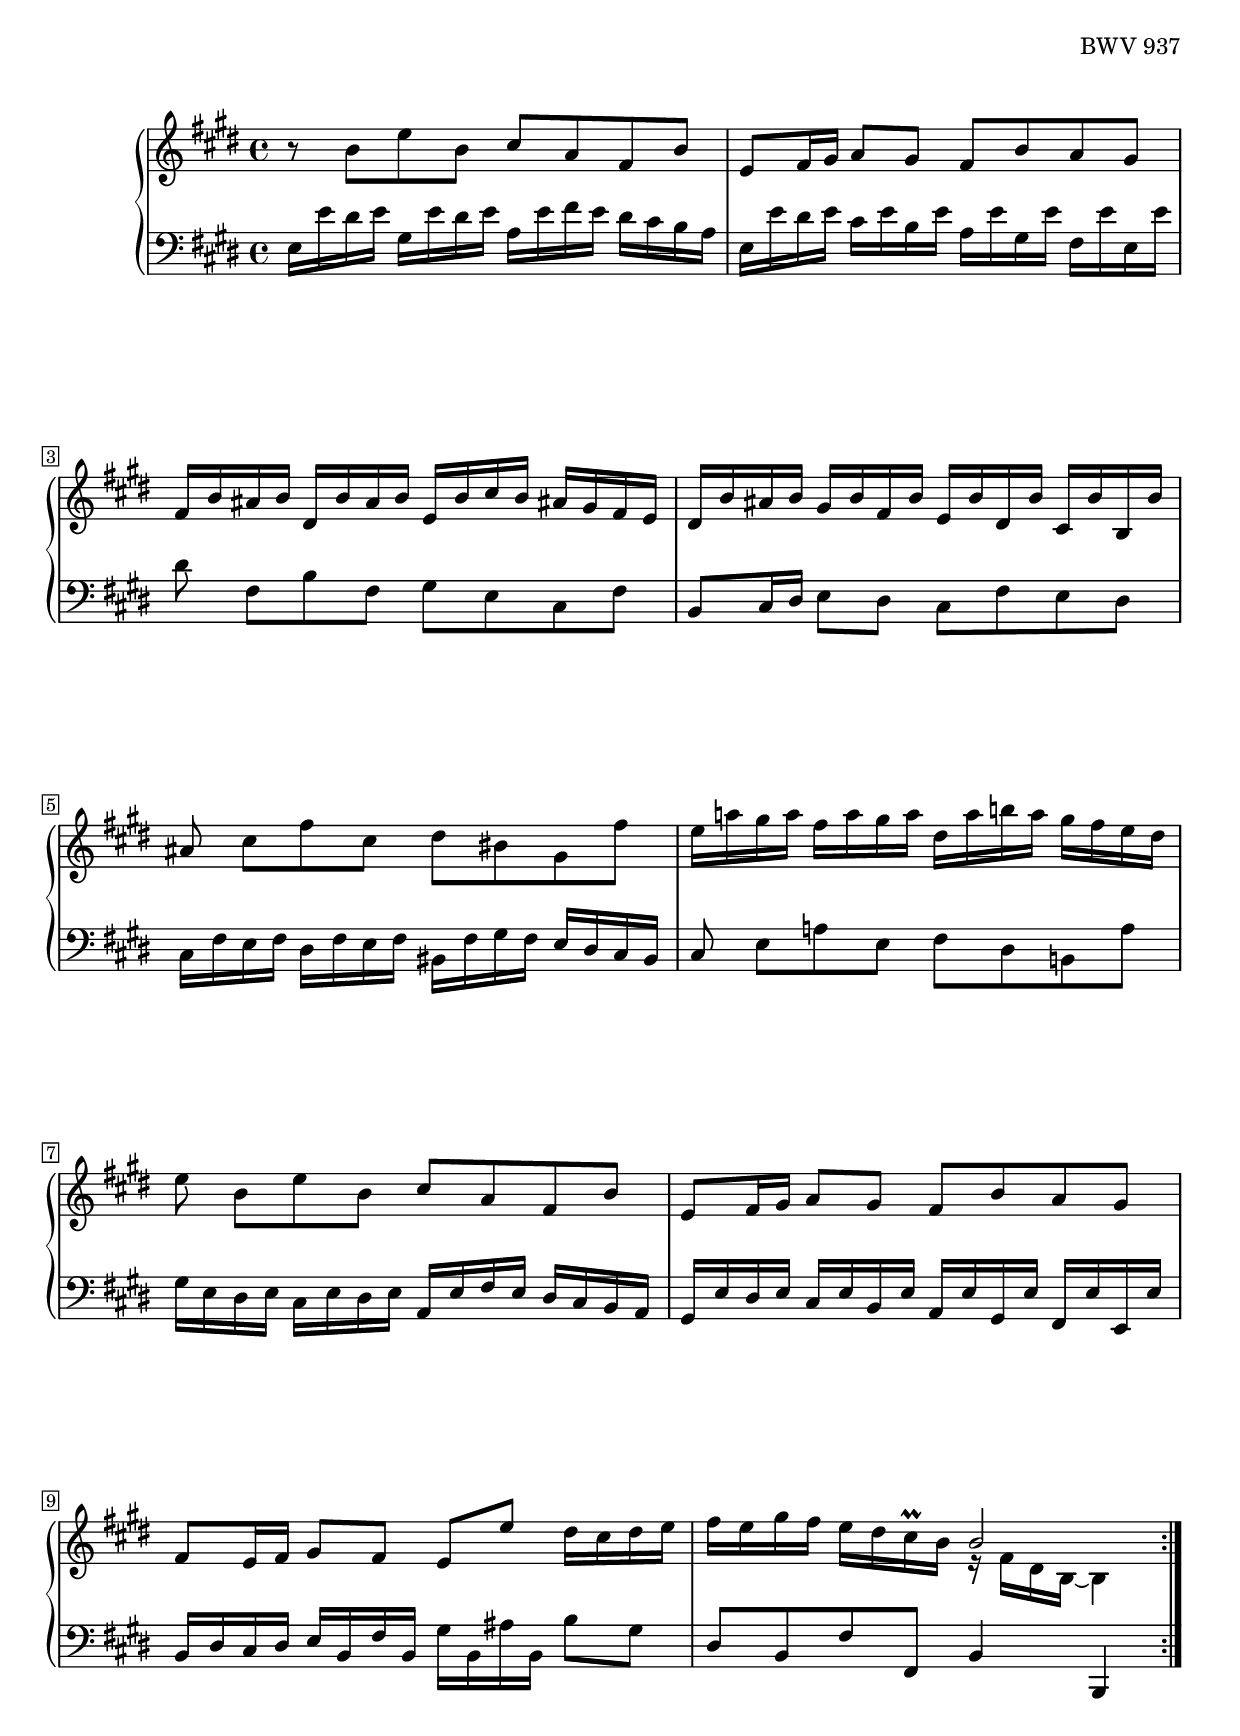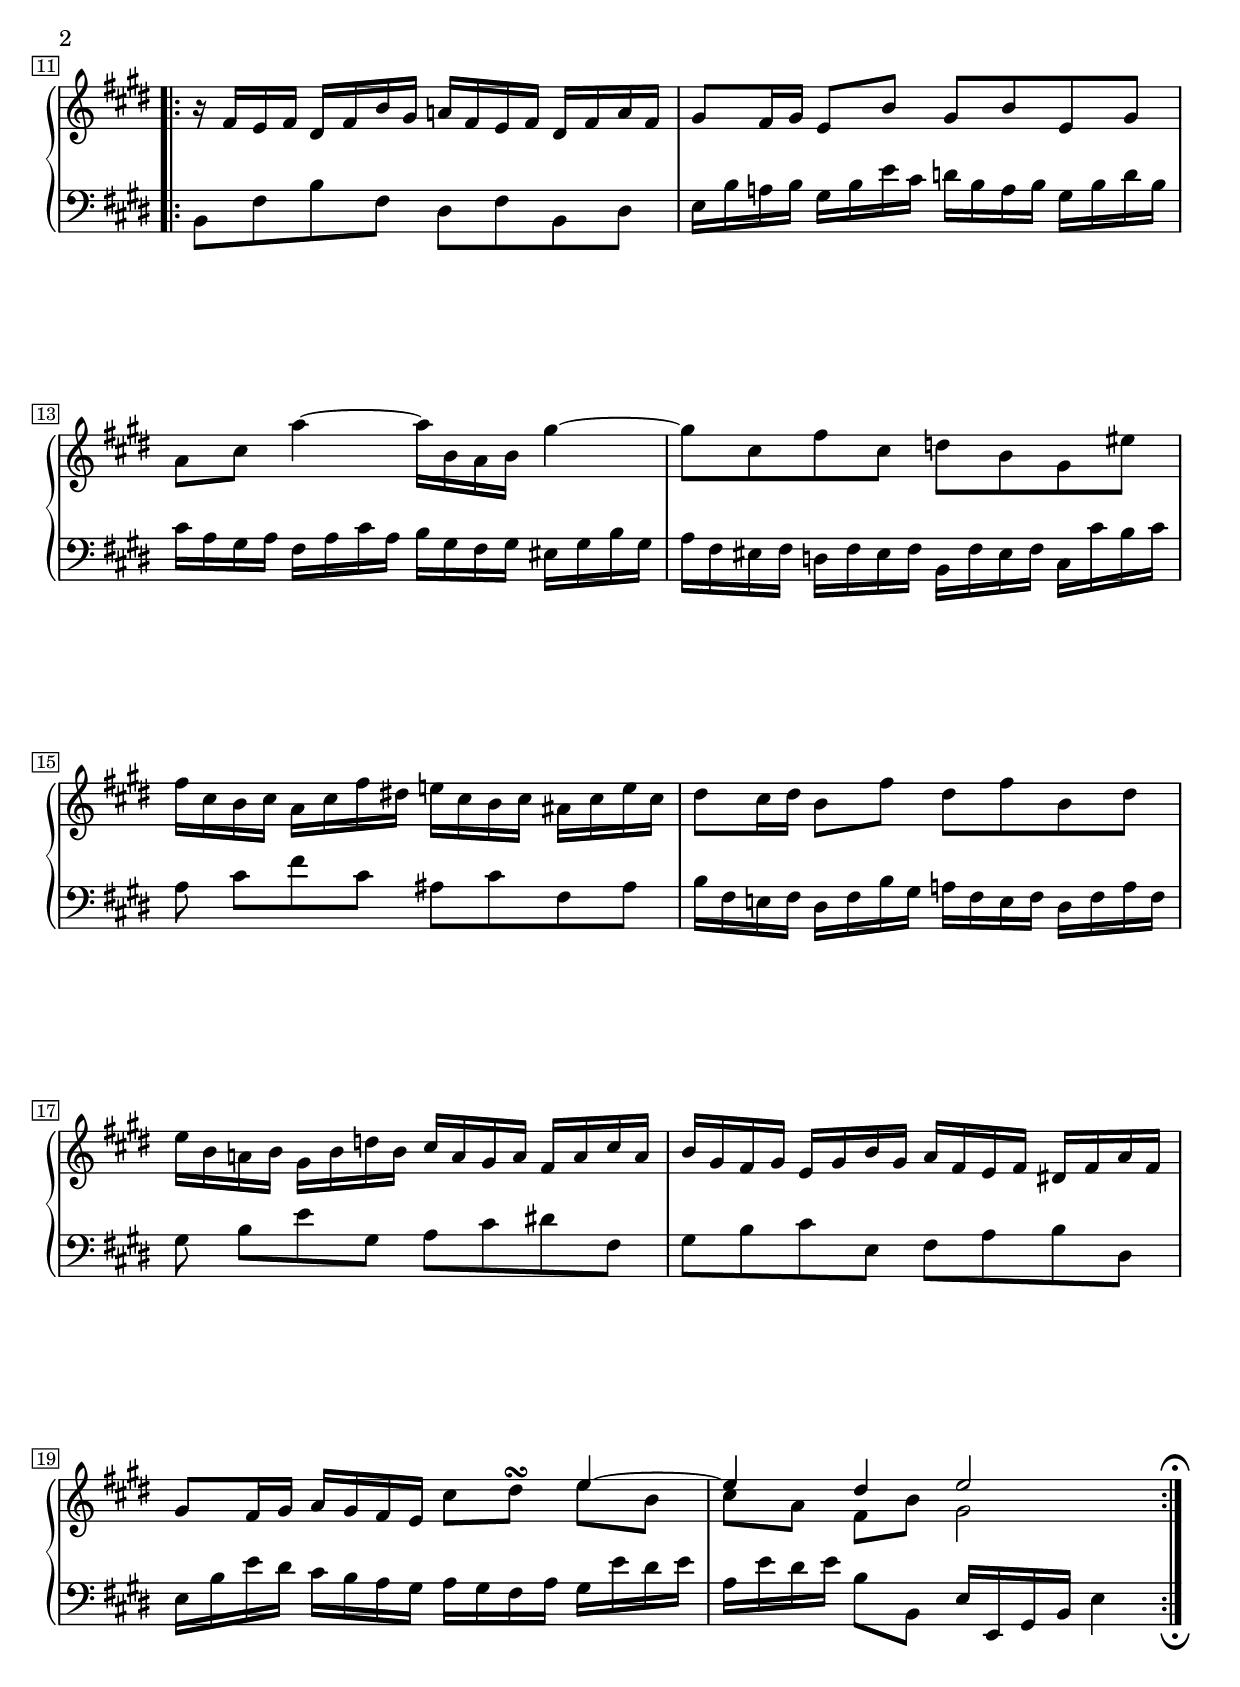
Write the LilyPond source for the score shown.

Global = {
  \key e \major
  \time 4/4
  \include "../global.ly"
}

Sopran = \context Voice = "one" \relative c'' {
  \voiceOne
  \override Rest.staff-position = #0
  \stemNeutral
  \repeat volta 2 {
  %1
  | r8 b[ e b] \stemUp cis[ a fis b]
  | e,[ fis16 gis] a8 gis fis[ b a gis]
  | fis16[ b ais b] dis,[ b' ais b] e,[ b' cis b] ais![ gis fis e]
  | dis[ b' ais b] gis[ b fis b] e,[ b' dis, b'] cis,[ b' b, b']
  %5
  | ais8 \stemDown cis[ fis cis] dis[ bis gis fis']
  | e16[ a! gis a] fis[ a gis a] dis,[ a' b! a] gis[ fis e dis]
  | e8 b[ e b] \stemUp cis[ a fis b]
  | e,[ fis16 gis] a8[ gis] fis[ b a gis]
  | \stemNeutral fis[ e16 fis] gis8[ fis] e[ e'] dis16[ cis dis e]
  %10
  | fis[ e gis fis] e[ dis cis^\prall b] \stemUp b2
  }
  \pageBreak
  \repeat volta 2 {
  | r16 fis[ e fis] dis[ fis b gis] a![ fis e fis] dis[ fis a fis]
  | gis8[ fis16 gis] e8[ b'] gis[ b e, gis]
  | \stemNeutral a[ cis] a'4~ a16[ b, a b] gis'4~
  | gis8[ cis, fis cis] d![ b gis eis']
  %15
  | fis16[ cis b cis] a[ cis fis dis] e![ cis b cis] ais[ cis e cis]
  | dis8[ cis16 dis] b8[ fis'] dis[ fis b, dis]
  | e16[ b a! b] gis[ b d! b] cis[ a gis a] fis[ a cis a]
  | b[ gis fis gis] e[ gis b gis] a[ fis e fis] dis![ fis a fis]
  | gis8[ fis16 gis] a[ gis fis e] cis'8[ dis\turn] \stemUp e4~
  %20
  | e dis e2
    \override Score.TextMark.self-alignment-X = #CENTER
    \textEndMark \markup { \musicglyph "scripts.ufermata" }
  }
}

Alto = \context Voice = "two" \relative c' {
  \voiceTwo
  \override Rest.staff-position = #0
  \stemDown
  \repeat volta 2 {
  %1
  | s1*9
  %10
  | s2 \stemDown e16\rest fis[ dis b~] b4
  }
  \repeat volta 2 {
  | s1*8
  %19
  | s2. e'8[ b]
  %20
  | cis[ a] fis[ b] gis2
  }
}

Bass = \context Voice = "four" \relative c {
  \voiceFour
  \override Rest.staff-position = #0
  \stemNeutral
  \repeat volta 2 {
  %1
  | e16[ e' dis e] gis,[ e' dis e] a,[ e' fis e] dis[ cis b a]
  | e[ e' dis e] cis[ e b e] a,[ e' gis, e'] fis,[ e' e, e']
  | dis8 fis,[ b fis] gis[ e cis fis]
  | b,8[ cis16 dis] e8[ dis] cis[ fis e dis]
  %5
  | cis16[ fis e fis] dis[ fis e fis] bis,[ fis' gis fis] e[ dis cis bis]
  | cis8 e[ a! e] fis[ dis b! a']
  | gis16[ e dis e] cis[ e dis e] a,[ e' fis e] dis[ cis b a]
  | gis[ e' dis e] cis[ e b e] a,[ e' gis, e'] fis,[ e' e, e']
  | b[ dis cis dis] e[ b fis' b,] gis'[ b, ais' b,] b'8[ gis]
  %10
  | dis[ b fis' fis,] b4 b,
  }
  \repeat volta 2 {
  | b'8[ fis' b fis] dis[ fis b, dis]
  | e16[ b' a! b] gis[ b e cis] d![ b a b] gis[ b d b]
  | cis[ a gis a] fis[ a cis a] b[ gis fis gis] eis[ gis b gis]
  | a[ fis eis fis] d![ fis eis fis] b,[ fis' eis fis] cis[ cis' b cis]
  %15
  | a8 cis[ fis cis] ais[ cis fis, ais]
  | b16[ fis e! fis] dis[ fis b gis] a![ fis e fis] dis[ fis a fis]
  | gis8 b[ e gis,] a[ cis dis! fis,]
  | gis[ b cis e,] fis[ a b dis,]
  | e16[ b' e dis] cis[ b a gis] a[ gis fis a] gis[ e' dis e]
  %20
  | a,[ e' dis e] b8[ b,] e16[ e, gis b] e4
    \tweak direction #DOWN
    \textEndMark \markup { \musicglyph "scripts.dfermata" }
  }
  \fine
}

\score {
  \new PianoStaff
  <<
    \accidentalStyle Score.piano
    \context Staff = "upper" <<
      \set Staff.midiInstrument = #"acoustic grand"
      \Global
      \clef treble
      \Sopran
      \Alto
    >>
    \context Staff = "lower" <<
      \set Staff.midiInstrument = #"acoustic grand"
      \Global
      \clef bass
      \Bass
    >>
  >>
  \header {
    composer = "Johann Sebastian Bach"
    opus = "BWV 937"
    title = \markup { "5. Kleines Präludium E-Dur" }
  }
  \layout {
    \context {
      \PianoStaff
    }
  }
  \midi {
    \tempo 4 = 120
  }
}
